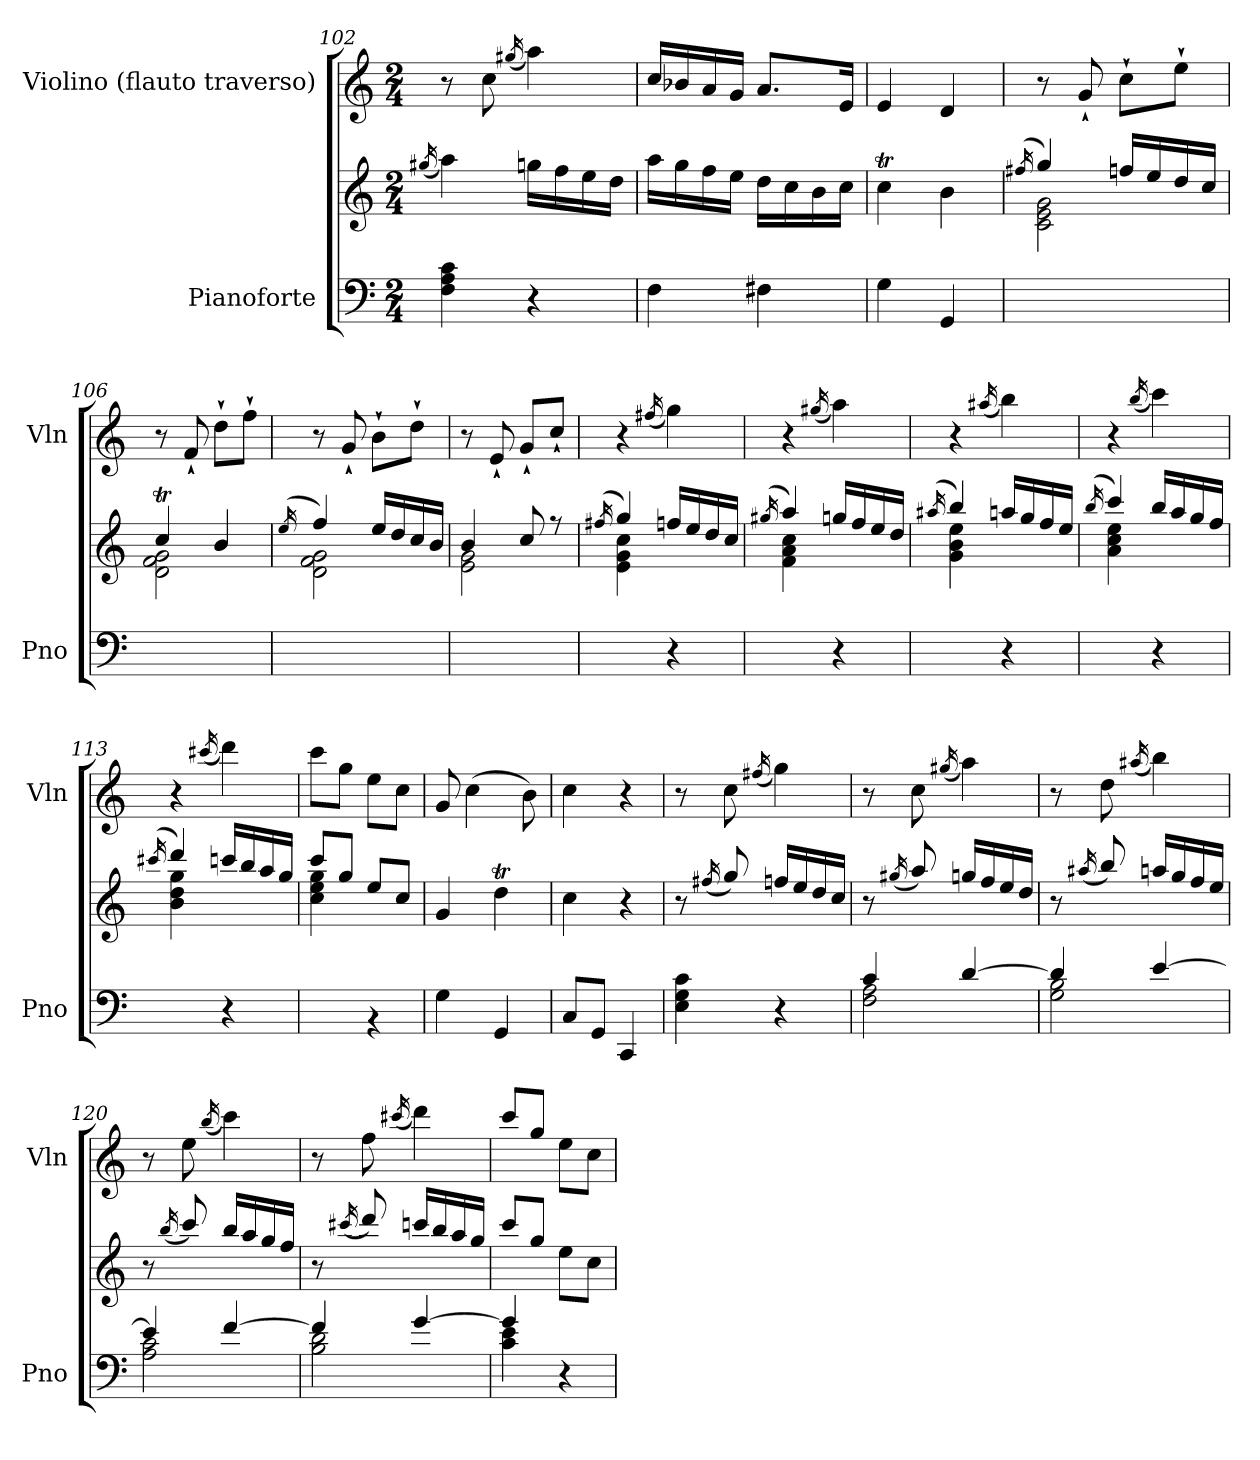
**kern	**kern	**kern
*part2	*part2	*part1
*staff3	*staff2	*staff1
*I"Pianoforte	*	*I"Violino         (flauto traverso)
*I'Pno	*	*I'Vln
*clefF4	*clefG2	*clefG2
*k[]	*k[]	*k[]
*M2/4	*M2/4	*M2/4
=102	=102	=102
.	(<16qgg#X/	.
4F\ 4A\ 4c\	4aa\)	8r
.	.	8cc\
.	.	(<16qgg#X/
4r	16ggn\LL	4aa\)
.	16ff\	.
.	16ee\	.
.	16dd\JJ	.
!!LO:LB:g=z
=103	=103	=103
4F\	16aa\LL	16cc/LL
.	16gg\	16b-X/
.	16ff\	16a/
.	16ee\JJ	16g/JJ
4F#X\	16dd\LL	8.a/L
.	16cc\	.
.	16b\	.
.	16cc\JJ	16e/Jk
=104	=104	=104
4G\	4ccT\	4e/
4GG/	4b\	4d/
=105	=105	=105
.	(<16qff#X/	.
*	*^	*
2ryy	4gg/)	2c\ 2e\ 2g\	8r
.	.	.	8g`/
.	16ffn/LL	.	8cc`\L
.	16ee/	.	.
.	16dd/	.	8ee`\J
.	16cc/JJ	.	.
=106	=106	=106	=106
2ryy	4ccT/	2d\ 2f\ 2g\	8r
.	.	.	8f`/
.	4b/	.	8dd`\L
.	.	.	8ff`\J
=107	=107	=107	=107
.	(<16qee/	.	.
2ryy	4ff/)	2d\ 2f\ 2g\	8r
.	.	.	8g`/
.	16ee/LL	.	8b`\L
.	16dd/	.	.
.	16cc/	.	8dd`\J
.	16b/JJ	.	.
=108	=108	=108	=108
2ryy	4b/	2e\ 2g\	8r
.	.	.	8e`/
.	8cc/	.	8g`/L
.	8r	.	8cc`/J
=109	=109	=109	=109
.	(<16qff#X/	.	.
4ryy	4gg/)	4e\ 4g\ 4cc\	4r
.	.	.	(<16qff#X/
4r	16ffn/LL	4ryy	4gg\)
.	16ee/	.	.
.	16dd/	.	.
.	16cc/JJ	.	.
!!LO:PB:g=z
=110	=110	=110	=110
.	(<16qgg#X/	.	.
4ryy	4aa/)	4f\ 4a\ 4cc\	4r
.	.	.	(<16qgg#X/
4r	16ggn/LL	4ryy	4aa\)
.	16ff/	.	.
.	16ee/	.	.
.	16dd/JJ	.	.
=111	=111	=111	=111
.	(<16qaa#X/	.	.
4ryy	4bb/)	4g\ 4b\ 4ee\	4r
.	.	.	(<16qaa#X/
4r	16aan/LL	4ryy	4bb\)
.	16gg/	.	.
.	16ff/	.	.
.	16ee/JJ	.	.
=112	=112	=112	=112
.	(<16qbb/	.	.
4ryy	4ccc/)	4a\ 4cc\ 4ee\	4r
.	.	.	(<16qbb/
4r	16bb/LL	4ryy	4ccc\)
.	16aa/	.	.
.	16gg/	.	.
.	16ff/JJ	.	.
=113	=113	=113	=113
.	(<16qccc#X/	.	.
4ryy	4ddd/)	4b\ 4dd\ 4gg\	4r
.	.	.	(<16qccc#X/
4r	16cccn/LL	4ryy	4ddd\)
.	16bb/	.	.
.	16aa/	.	.
.	16gg/JJ	.	.
=114	=114	=114	=114
4ryy	8ccc/L	4cc\ 4ee\ 4gg\	8ccc\L
.	8gg/J	.	8gg\J
4rBB	8ee/L	4ryy	8ee\L
.	8cc/J	.	8cc\J
*	*v	*v	*
=115	=115	=115
4G\	4g/	8g/
.	.	(>4cc\
4GG/	4ddT\	.
.	.	8b\)
=116	=116	=116
8C/L	4cc\	4cc\
8GG/J	.	.
4CC/	4r	4r
!!LO:LB:g=z
=117	=117	=117
4E\ 4G\ 4c\	8r	8r
.	(<16qff#X/	.
.	8gg/)	8cc\
.	.	(<16qff#X/
4r	16ffn/LL	4gg\)
.	16ee/	.
.	16dd/	.
.	16cc/JJ	.
=118	=118	=118
*^	*	*
4c/	2F\ 2A\	8r	8r
.	.	(<16qgg#X/	.
.	.	8aa/)	8cc\
.	.	.	(<16qgg#X/
[4d/	.	16ggn/LL	4aa\)
.	.	16ff/	.
.	.	16ee/	.
.	.	16dd/JJ	.
=119	=119	=119	=119
4d/]	2G\ 2B\	8r	8r
.	.	(<16qaa#X/	.
.	.	8bb/)	8dd\
.	.	.	(<16qaa#X/
[4e/	.	16aan/LL	4bb\)
.	.	16gg/	.
.	.	16ff/	.
.	.	16ee/JJ	.
=120	=120	=120	=120
4e/]	2A\ 2c\	8r	8r
.	.	(<16qbb/	.
.	.	8ccc/)	8ee\
.	.	.	(<16qbb/
[4f/	.	16bb/LL	4ccc\)
.	.	16aa/	.
.	.	16gg/	.
.	.	16ff/JJ	.
=121	=121	=121	=121
4f/]	2B\ 2d\	8r	8r
.	.	(<16qccc#X/	.
.	.	8ddd/)	8ff\
.	.	.	(<16qccc#X/
[4g/	.	16cccn/LL	4ddd\)
.	.	16bb/	.
.	.	16aa/	.
.	.	16gg/JJ	.
=122	=122	=122	=122
4g/]	4c\ 4e\	8ccc/L	8ccc/L
.	.	8gg/J	8gg/J
4r	4ryy	8ee\L	8ee\L
.	.	8cc\J	8cc\J
*v	*v	*	*
=	=	=
*-	*-	*-
